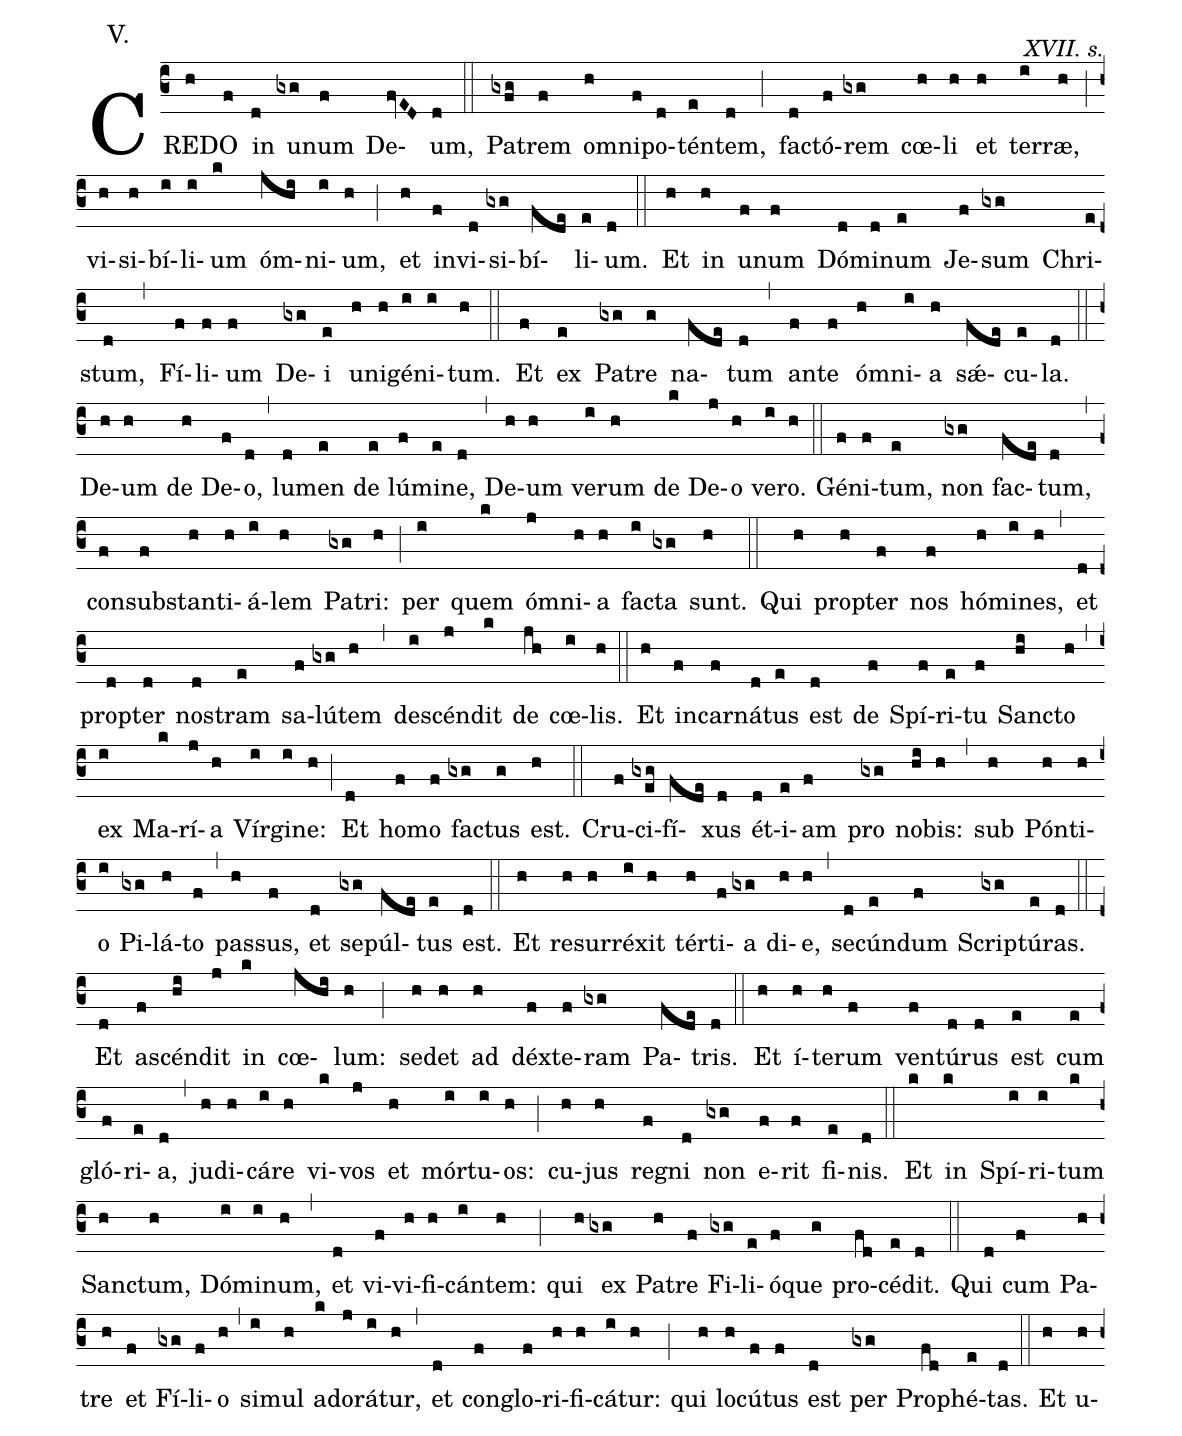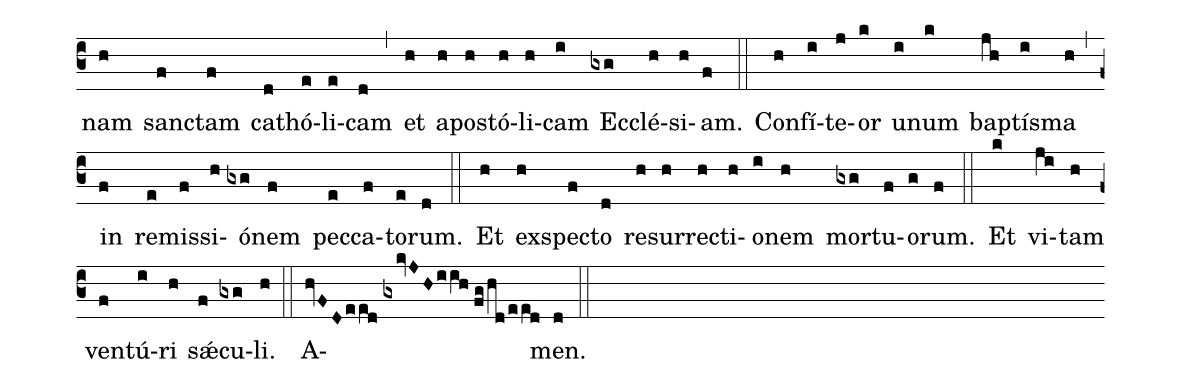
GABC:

annotation:V.;
commentary:XVII. s.;
office-part:Kyriale;
%%
(c3) CRE(h)DO(f) in(d) u(gxg)num(f) De(fvED)um,(d) (::) Pa(gxfg)trem(f) om(h)ni(f)po(d)tén(e)tem,(d) (;) fac(d)tó(f)rem(gxg) cœ(h)li(h) et(h) ter(i)ræ,(h) (;) vi(h)si(h)bí(i)li(i)um(k) óm(jhi)ni(i)um,(h) (;) et(h) in(f)vi(d)si(gxg)bí(fde)li(e)um.(d) (::)
Et(h) in(h) u(f)num(f) Dó(d)mi(d)num(e) Je(f)sum(gxg) Chri(e)stum,(d) (,) Fí(f)li(f)um(f) De(gxg)i(e) un(h)i(h)gé(i)ni(i)tum.(h) (::) Et(f) ex(e) Pa(gxg)tre(g) na(fde)tum(d) (,) an(f)te(f) óm(h)ni(i)a(h) s<sp>'ae</sp>(fde)cu(e)la.(d) (::) De(h)um(h) de(h) De(f)o,(d) (,) lu(d)men(e) de(e) lú(f)mi(e)ne,(d) (,) De(h)um(h) ve(i)rum(h) de(k) De(j)o(h) ve(i)ro.(h) (::) Gé(f)ni(f)tum,(e) non(gxg) fac(fde)tum,(d) (,) con(f)sub(f)stan(h)ti(h)á(i)lem(h) Pa(gxg)tri:(h) (;) per(i) quem(k) ó(j)mni(h)a(h) fac(i)ta(gxg) sunt.(h) (::) Qui(h) pro(h)pter(f) nos(f) hó(h)mi(i)nes,(h) (,) et(d) prop(d)ter(d) nos(d)tram(e) sa(f)lú(gxg)tem(h) (,) de(i)scén(j)dit(k) de(jh) cœ(i)lis.(h) (::) Et(h) in(f)car(f)ná(d)tus(e) est(d) de(f) Spí(f)ri(e)tu(f) Sanc(hi)to(h) (,) ex(i) Ma(k)rí(j)a(h) Vír(i)gi(i)ne:(h) (;) Et(d) ho(f)mo(f) fac(gxg)tus(g) est.(h) (::) Cru(f)ci(gxeg)fí(fde)xus(d) ét(d)i(e)am(f) pro(gxg) no(hi)bis:(h) (,) sub(h) Pón(h)ti(h)o(i) Pi(gxg)lá(h)to(f) (,) pas(h)sus,(f) et(d) se(gxg)púl(fde)tus(e) est.(d) (::) Et(h) re(h)sur(h)ré(i)xit(h) tér(h)ti(f)a(gxg) di(h)e,(h) (,) se(d)cún(e)dum(f) Scrip(gxg)tú(e)ras.(d) (::) Et(d) a(f)scén(hi)dit(j) in(k) cœ(jhi)lum:(h) (;) se(h)det(h) ad(h) déx(f)te(f)ram(gxg) Pa(fde)tris.(d) (::) Et(h) í(h)te(h)rum(f) ven(f)tú(d)rus(d) est(e) cum(e) gló(f)ri(e)a,(d) (,) ju(h)di(h)cá(i)re(h) vi(k)vos(j) et(h) mór(i)tu(i)os:(h) (;) cu(h)jus(h) re(f)gni(d) non(gxg) e(f)rit(f) fi(e)nis.(d) (::)
Et(k) in(k) Spí(i)ri(i)tum(k) Sanc(h)tum,(h) Dó(i)mi(i)num,(h) (,) et(d) vi(f)vi(h)fi(h)cán(i)tem:(h) (;) qui(h) ex(gxg) Pa(h)tre(f) Fi(gxg)li(e)ó(f)que(g) pro(fd)cé(e)dit.(d) (::) Qui(d) cum(f) Pa(h)tre(h) et(f) Fí(gxg)li(f)o(h) (,) si(i)mul(h) a(k)dor(j)á(i)tur,(h) (,) et(d) con(f)glo(f)ri(h)fi(h)cá(i)tur:(h) (;) qui(h) lo(h)cú(f)tus(f) est(d) per(gxg) Pro(fd)phé(e)tas.(d) (::)
Et(h) u(h)nam(h) sanc(f)tam(f) ca(d)thó(e)li(e)cam(d) (,) et(h) a(h)pos(h)tó(h)li(h)cam(i) Ec(gxg)clé(h)si(h)am.(f) (::)
Con(h)fí(i)te(j)or(k) u(i)num(k) bap(jh)tís(i)ma(h) (,) in(f) re(e)mis(f)si(h)ó(gxg)nem(f) pec(e)ca(f)to(e)rum.(d) (::) Et(h) ex(h)spec(f)to(d) re(h)sur(h)re(h)cti(h)o(i)nem(h) mor(gxg)tu(f)o(g)rum.(f) (::) Et(k) vi(ji)tam(h) ven(f)tú(i)ri(h) s<sp>'ae</sp>(f)cu(gxg)li.(h) (::) A(hvFDeed//gxkvJHiih//fg/hd/eed)men.(d) (::)
